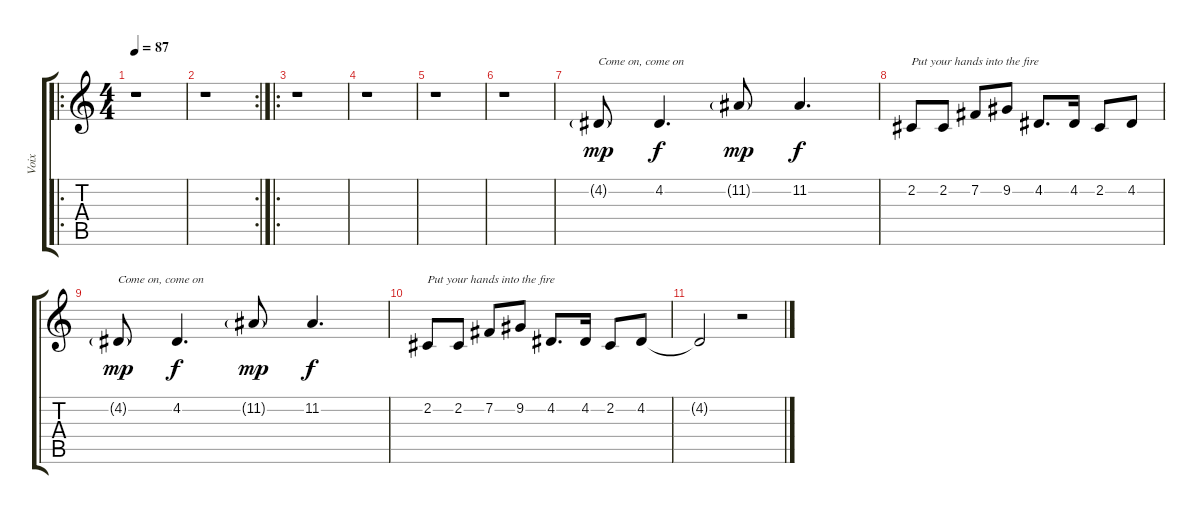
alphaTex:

\track ("Voix" "Voix") {instrument voiceoohs}
\staff {score tabs}
\tuning (E4 B3 G3 D3 A2 E2) {hide}
\ro
\ts (4 4)
\tempo 87
\clef g2
\ks c
r.1{dy f} |
\rc 2
r.1 |
\ro
r.1 |
r.1 |
r.1 |
r.1 |
4.2{g}.8{txt "Come on, come on" dy mp} 4.2.4{d dy f} 11.2{g}.8{dy mp} 11.2.4{d dy f} |
2.2.8{txt "Put your hands into the fire"} 2.2.8 7.2.8 9.2.8 4.2.8{d} 4.2.16 2.2.8 4.2.8 |
4.2{g}.8{txt "Come on, come on" dy mp} 4.2.4{d dy f} 11.2{g}.8{dy mp} 11.2.4{d dy f} |
2.2.8{txt "Put your hands into the fire"} 2.2.8 7.2.8 9.2.8 4.2.8{d} 4.2.16 2.2.8 4.2.8 |
4.2{t}.2 r.2
